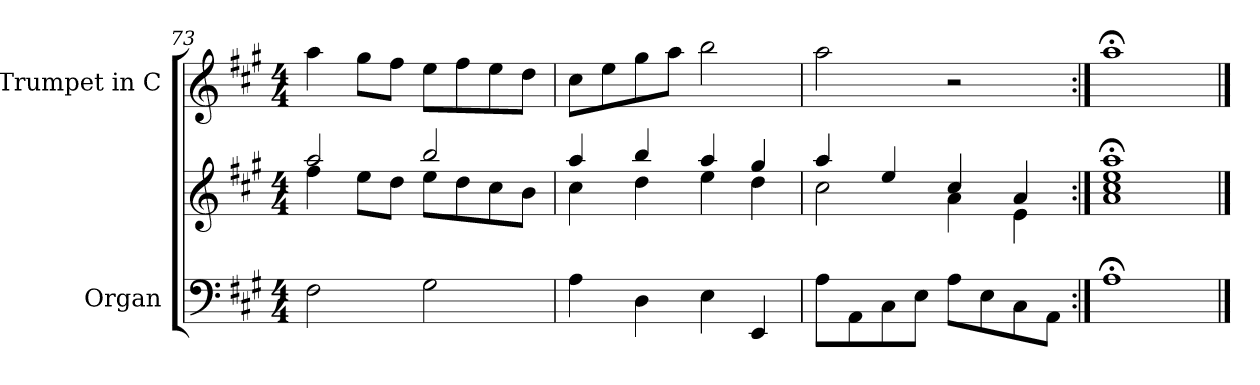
**kern	**kern	**kern
*part2	*part2	*part1
*staff3	*staff2	*staff1
*I"Organ	*	*I"Trumpet in C
*I'Org.	*	*
!!LO:LB:g=z
*clefF4	*clefG2	*clefG2
*k[f#c#g#]	*k[f#c#g#]	*k[f#c#g#]
*A:	*A:	*A:
*M4/4	*M4/4	*M4/4
=73	=73	=73
*	*^	*
2F#\	2aa/	4ff#\	4aa\
.	.	8ee\L	8gg#\L
.	.	8dd\J	8ff#\J
2G#\	2bb/	8ee\L	8ee\L
.	.	8dd\	8ff#\
.	.	8cc#\	8ee\
.	.	8b\J	8dd\J
=74	=74	=74	=74
4A\	4aa/	4cc#\	8cc#\L
.	.	.	8ee\
4D\	4bb/	4dd\	8gg#\
.	.	.	8aa\J
4E\	4aa/	4ee\	2bb\
4EE/	4gg#/	4dd\	.
=75	=75	=75	=75
8A\L	4aa/	2cc#\	2aa\
8AA\	.	.	.
8C#\	4ee/	.	.
8E\J	.	.	.
8A\L	4cc#/	4a\	2r
8E\	.	.	.
8C#\	4a/	4e\	.
8AA\J	.	.	.
*	*v	*v	*
=76:|!	=76:|!	=76:|!
1A;<	1a;< 1cc#;< 1ee;< 1aa;<	1aa;<
==	==	==
*-	*-	*-
